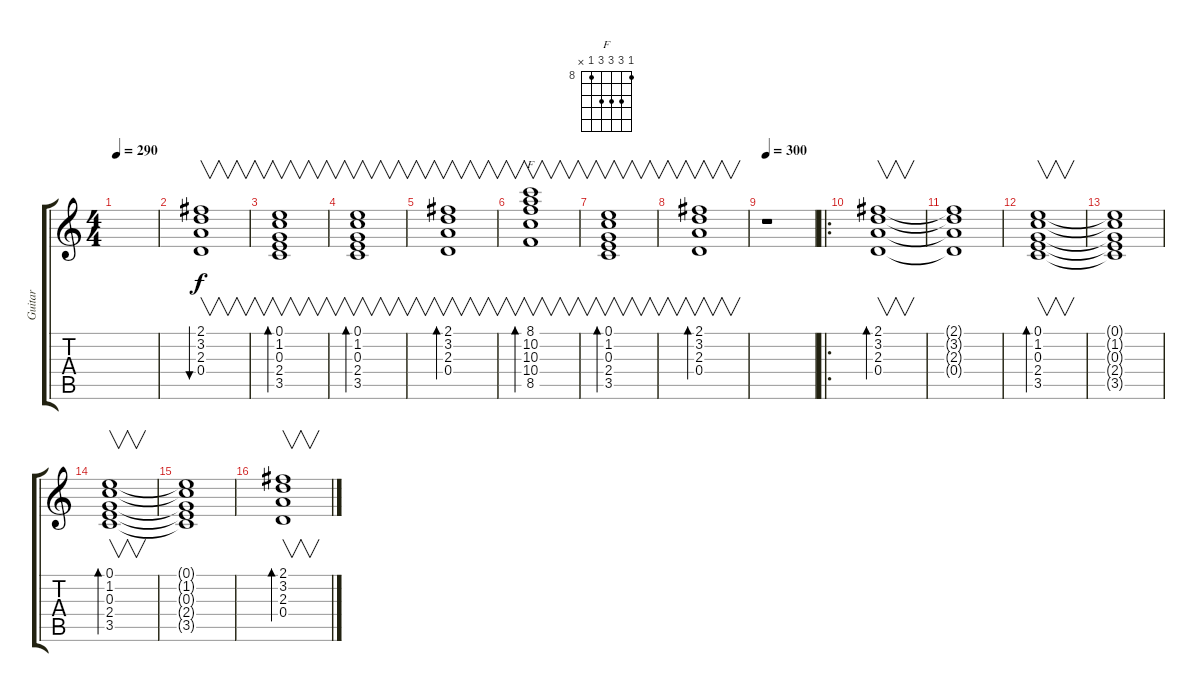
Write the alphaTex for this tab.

\track ("Guitar" "Guitar") {instrument electricguitarclean}
\staff {score tabs}
\tuning (E4 B3 G3 D3 A2 E2) {hide}
\chord ("F" 8 10 10 10 8 x) {firstfret 8}
\ts (4 4)
\tempo 290
\tempo 110
\tempo 290
\clef g2
\ks c
|
(2.1 3.2 2.3 0.4).1{v bu 120} |
(0.1 1.2 0.3 2.4 3.5).1{v bd 120} |
(0.1 1.2 0.3 2.4 3.5).1{v bd 120} |
(2.1 3.2 2.3 0.4).1{v bd 120} |
(8.1 10.2 10.3 10.4 8.5).1{v bd 120 ch "F"} |
(0.1 1.2 0.3 2.4 3.5).1{v bd 120} |
(2.1 3.2 2.3 0.4).1{v bd 120} |
\tempo 300
r.1 |
\ro
(2.1 3.2 2.3 0.4).1{v bd 480} |
(2.1{t} 3.2{t} 2.3{t} 0.4{t}).1 |
(0.1 1.2 0.3 2.4 3.5).1{v bd 480} |
(0.1{t} 1.2{t} 0.3{t} 2.4{t} 3.5{t}).1 |
(0.1 1.2 0.3 2.4 3.5).1{v bd 480} |
(0.1{t} 1.2{t} 0.3{t} 2.4{t} 3.5{t}).1 |
(2.1 3.2 2.3 0.4).1{v bd 480}
